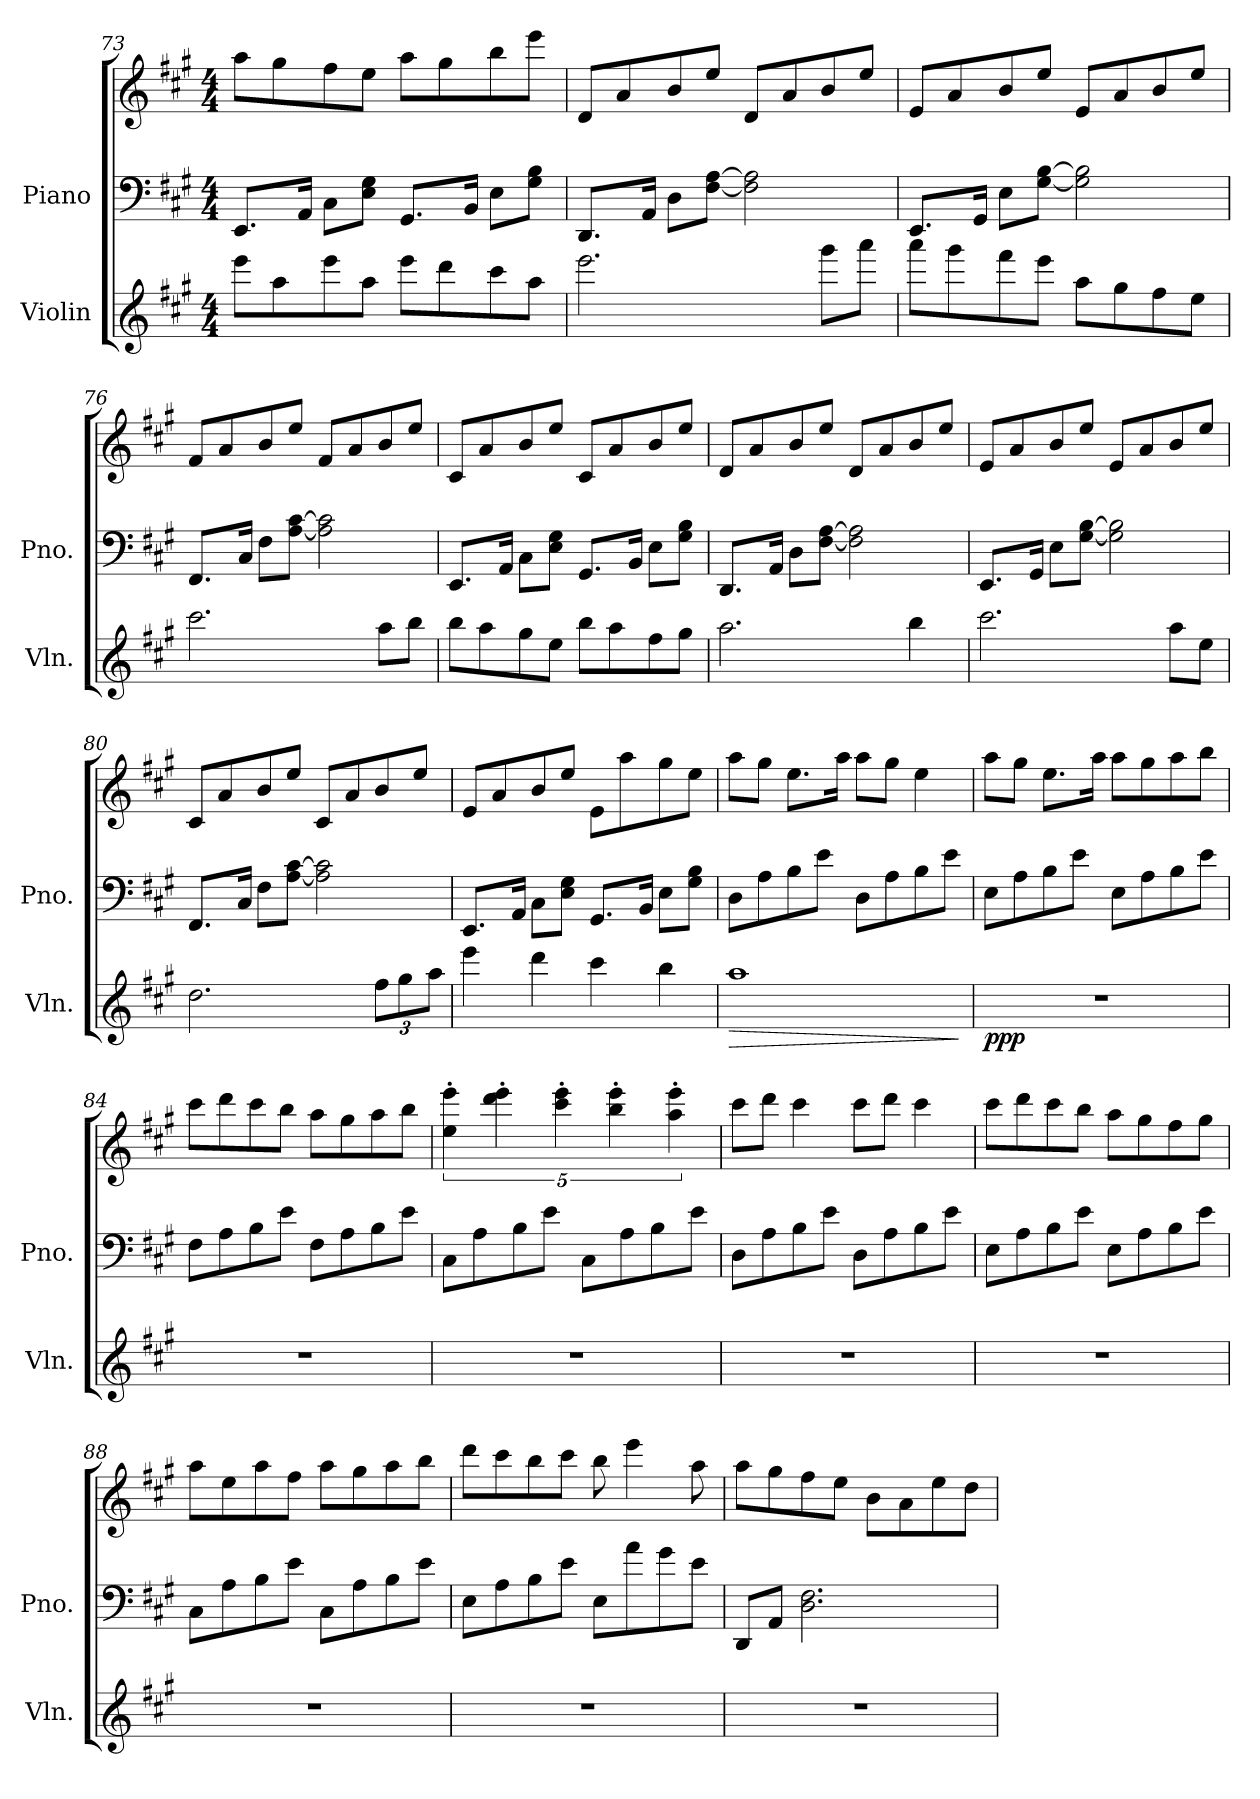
**kern	**dynam	**kern	**kern
*part2	*part2	*part1	*part1
*staff3	*staff3	*staff2	*staff1
*I"Violin	*	*I"Piano	*
*I'Vln.	*	*I'Pno.	*
*clefG2	*	*clefF4	*clefG2
*k[f#c#g#]	*	*k[f#c#g#]	*k[f#c#g#]
*M4/4	*	*M4/4	*M4/4
=73	=73	=73	=73
8eee\L	.	8.EE/L	8aa\L
8aa\	.	.	8gg#\
.	.	16AA/Jk	.
8eee\	.	8C#\L	8ff#\
8aa\J	.	8E\ 8G#\J	8ee\J
8eee\L	.	8.GG#/L	8aa\L
8ddd\	.	.	8gg#\
.	.	16BB/Jk	.
8ccc#\	.	8E\L	8bb\
8aa\J	.	8G#\ 8B\J	8eee\J
=74	=74	=74	=74
2.eee\	.	8.DD/L	8d/L
.	.	.	8a/
.	.	16AA/Jk	.
.	.	8D\L	8b/
.	.	[8F#\ [8A\J	8ee/J
.	.	2F#\] 2A\]	8d/L
.	.	.	8a/
8ggg#\L	.	.	8b/
8aaa\J	.	.	8ee/J
!!LO:PB:g=z
=75	=75	=75	=75
8aaa\L	.	8.EE/L	8e/L
8ggg#\	.	.	8a/
.	.	16GG#/Jk	.
8fff#\	.	8E\L	8b/
8eee\J	.	[8G#\ [8B\J	8ee/J
8aa\L	.	2G#\] 2B\]	8e/L
8gg#\	.	.	8a/
8ff#\	.	.	8b/
8ee\J	.	.	8ee/J
=76	=76	=76	=76
2.ccc#\	.	8.FF#/L	8f#/L
.	.	.	8a/
.	.	16C#/Jk	.
.	.	8F#\L	8b/
.	.	[8A\ [8c#\J	8ee/J
.	.	2A\] 2c#\]	8f#/L
.	.	.	8a/
8aa\L	.	.	8b/
8bb\J	.	.	8ee/J
=77	=77	=77	=77
8bb\L	.	8.EE/L	8c#/L
8aa\	.	.	8a/
.	.	16AA/Jk	.
8gg#\	.	8C#\L	8b/
8ee\J	.	8E\ 8G#\J	8ee/J
8bb\L	.	8.GG#/L	8c#/L
8aa\	.	.	8a/
.	.	16BB/Jk	.
8ff#\	.	8E\L	8b/
8gg#\J	.	8G#\ 8B\J	8ee/J
!!LO:LB:g=z
=78	=78	=78	=78
2.aa\	.	8.DD/L	8d/L
.	.	.	8a/
.	.	16AA/Jk	.
.	.	8D\L	8b/
.	.	[8F#\ [8A\J	8ee/J
.	.	2F#\] 2A\]	8d/L
.	.	.	8a/
4bb\	.	.	8b/
.	.	.	8ee/J
=79	=79	=79	=79
2.ccc#\	.	8.EE/L	8e/L
.	.	.	8a/
.	.	16GG#/Jk	.
.	.	8E\L	8b/
.	.	[8G#\ [8B\J	8ee/J
.	.	2G#\] 2B\]	8e/L
.	.	.	8a/
8aa\L	.	.	8b/
8ee\J	.	.	8ee/J
=80	=80	=80	=80
2.dd\	.	8.FF#/L	8c#/L
.	.	.	8a/
.	.	16C#/Jk	.
.	.	8F#\L	8b/
.	.	[8A\ [8c#\J	8ee/J
.	.	2A\] 2c#\]	8c#/L
.	.	.	8a/
*Xbrackettup	*	*	*
12ff#\L	.	.	8b/
12gg#\	.	.	.
.	.	.	8ee/J
12aa\J	.	.	.
!!LO:LB:g=z
=81	=81	=81	=81
4eee\	.	8.EE/L	8e/L
.	.	.	8a/
.	.	16AA/Jk	.
4ddd\	.	8C#\L	8b/
.	.	8E\ 8G#\J	8ee/J
4ccc#\	.	8.GG#/L	8e\L
.	.	.	8aa\
.	.	16BB/Jk	.
4bb\	.	8E\L	8gg#\
.	.	8G#\ 8B\J	8ee\J
=82	=82	=82	=82
!	!LO:HP:b	!	!
1aa	>	8D\L	8aa\L
.	.	8A\	8gg#\J
.	.	8B\	8.ee\L
.	.	8e\J	.
.	.	.	16aa\Jk
.	.	8D\L	8aa\L
.	.	8A\	8gg#\J
.	.	8B\	4ee\
.	.	8e\J	.
.	]	.	.
=83	=83	=83	=83
!	!LO:DY:b	!	!
1r	ppp	8E\L	8aa\L
.	.	8A\	8gg#\J
.	.	8B\	8.ee\L
.	.	8e\J	.
.	.	.	16aa\Jk
.	.	8E\L	8aa\L
.	.	8A\	8gg#\
.	.	8B\	8aa\
.	.	8e\J	8bb\J
!!LO:LB:g=z
=84	=84	=84	=84
1r	.	8F#\L	8ccc#\L
.	.	8A\	8ddd\
.	.	8B\	8ccc#\
.	.	8e\J	8bb\J
.	.	8F#\L	8aa\L
.	.	8A\	8gg#\
.	.	8B\	8aa\
.	.	8e\J	8bb\J
=85	=85	=85	=85
1r	.	8C#\L	5ee\' 5eee\'
.	.	8A\	.
.	.	.	5ddd\' 5eee\'
.	.	8B\	.
.	.	8e\J	.
.	.	.	5ccc#\' 5eee\'
.	.	8C#\L	.
.	.	.	5bb\' 5eee\'
.	.	8A\	.
.	.	8B\	.
.	.	.	5aa\' 5eee\'
.	.	8e\J	.
=86	=86	=86	=86
1r	.	8D\L	8ccc#\L
.	.	8A\	8ddd\J
.	.	8B\	4ccc#\
.	.	8e\J	.
.	.	8D\L	8ccc#\L
.	.	8A\	8ddd\J
.	.	8B\	4ccc#\
.	.	8e\J	.
=87	=87	=87	=87
1r	.	8E\L	8ccc#\L
.	.	8A\	8ddd\
.	.	8B\	8ccc#\
.	.	8e\J	8bb\J
.	.	8E\L	8aa\L
.	.	8A\	8gg#\
.	.	8B\	8ff#\
.	.	8e\J	8gg#\J
!!LO:PB:g=z
=88	=88	=88	=88
1r	.	8C#\L	8aa\L
.	.	8A\	8ee\
.	.	8B\	8aa\
.	.	8e\J	8ff#\J
.	.	8C#\L	8aa\L
.	.	8A\	8gg#\
.	.	8B\	8aa\
.	.	8e\J	8bb\J
=89	=89	=89	=89
1r	.	8E\L	8ddd\L
.	.	8A\	8ccc#\
.	.	8B\	8bb\
.	.	8e\J	8ccc#\J
.	.	8E\L	8bb\
.	.	8a\	4eee\
.	.	8g#\	.
.	.	8e\J	8aa\
=90	=90	=90	=90
1r	.	8DD/L	8aa\L
.	.	8AA/J	8gg#\
.	.	2.D\ 2.F#\	8ff#\
.	.	.	8ee\J
.	.	.	8b\L
.	.	.	8a\
.	.	.	8ee\
.	.	.	8dd\J
=	=	=	=
*-	*-	*-	*-
